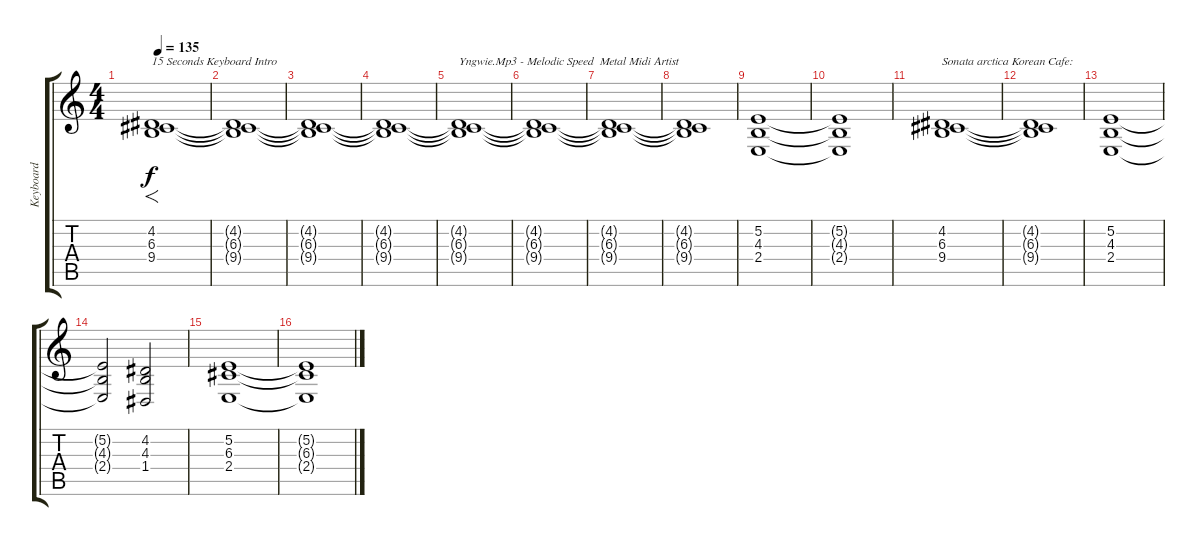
\track ("Keyboard" "Keyboard") {instrument pad8sweep}
\staff {score tabs}
\tuning (E4 B3 G3 D3 A2 E2) {hide}
\ts (4 4)
\tempo 135
\clef g2
\ks c
(4.2 6.3 9.4).1{f txt "15 Seconds Keyboard Intro" dy f instrument pad8sweep} |
(4.2{t} 6.3{t} 9.4{t}).1 |
(4.2{t} 6.3{t} 9.4{t}).1 |
(4.2{t} 6.3{t} 9.4{t}).1 |
(4.2{t} 6.3{t} 9.4{t}).1{txt "Yngwie.Mp3 - Melodic Speed  Metal Midi Artist"} |
(4.2{t} 6.3{t} 9.4{t}).1 |
(4.2{t} 6.3{t} 9.4{t}).1 |
(4.2{t} 6.3{t} 9.4{t}).1 |
(5.2 4.3 2.4).1{volume 10} |
(5.2{t} 4.3{t} 2.4{t}).1 |
(4.2 6.3 9.4).1{txt "Sonata arctica Korean Cafe:"} |
(4.2{t} 6.3{t} 9.4{t}).1 |
(5.2 4.3 2.4).1 |
(5.2{t} 4.3{t} 2.4{t}).2{txt ""} (4.2 4.3 1.4).2 |
(5.2 6.3 2.4).1 |
(5.2{t} 6.3{t} 2.4{t}).1
